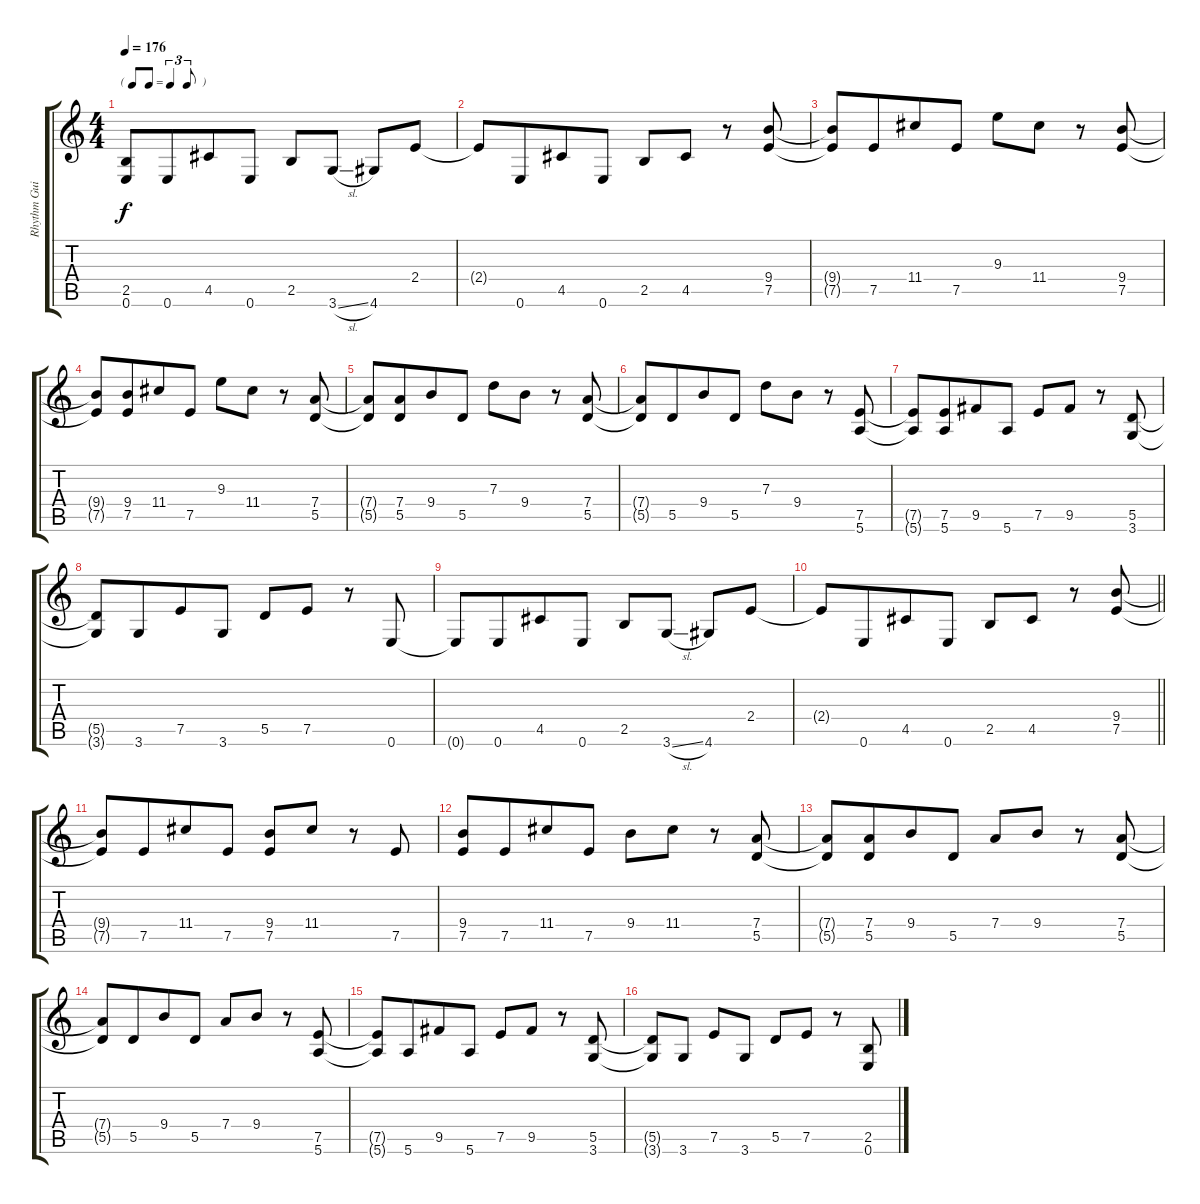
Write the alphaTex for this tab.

\track ("Rhythm Guitar" "Rhythm Gui") {instrument overdrivenguitar}
\staff {score tabs}
\tuning (E4 B3 G3 D3 A2 E2) {hide}
\ts (4 4)
\tf triplet8th
\tempo 176
\clef g2
\ks c
(2.5{t} 0.6{t}).8{dy f} 0.6.8{beam merge} 4.5.8 0.6.8 2.5.8 3.6{sl}.8 4.6.8 2.4.8 |
2.4{t}.8 0.6.8{beam merge} 4.5.8 0.6.8 2.5.8 4.5.8 r.8 (9.4 7.5).8 |
(9.4{t} 7.5{t}).8 7.5.8{beam merge} 11.4.8 7.5.8 9.3.8 11.4.8 r.8 (9.4 7.5).8 |
(9.4{t} 7.5{t}).8 (9.4 7.5).8{beam merge} 11.4.8 7.5.8 9.3.8 11.4.8 r.8 (7.4 5.5).8 |
(7.4{t} 5.5{t}).8 (7.4 5.5).8{beam merge} 9.4.8 5.5.8 7.3.8 9.4.8 r.8 (7.4 5.5).8 |
(7.4{t} 5.5{t}).8 5.5.8{beam merge} 9.4.8 5.5.8 7.3.8 9.4.8 r.8 (7.5 5.6).8 |
(7.5{t} 5.6{t}).8 (7.5 5.6).8{beam merge} 9.5.8 5.6.8 7.5.8 9.5.8 r.8 (5.5 3.6).8 |
(5.5{t} 3.6{t}).8 3.6.8{beam merge} 7.5.8 3.6.8 5.5.8 7.5.8 r.8 0.6.8 |
0.6{t}.8 0.6.8{beam merge} 4.5.8 0.6.8 2.5.8 3.6{sl}.8 4.6.8 2.4.8 |
\barLineRight lightlight
2.4{t}.8 0.6.8{beam merge} 4.5.8 0.6.8 2.5.8 4.5.8 r.8 (9.4 7.5).8 |
(9.4{t} 7.5{t}).8 7.5.8{beam merge} 11.4.8 7.5.8 (9.4 7.5).8 11.4.8 r.8 7.5.8 |
(9.4 7.5).8 7.5.8{beam merge} 11.4.8 7.5.8 9.4.8 11.4.8 r.8 (7.4 5.5).8 |
(7.4{t} 5.5{t}).8 (7.4 5.5).8{beam merge} 9.4.8 5.5.8{beam split} 7.4.8 9.4.8 r.8 (7.4 5.5).8 |
(7.4{t} 5.5{t}).8 5.5.8{beam merge} 9.4.8 5.5.8 7.4.8 9.4.8 r.8 (7.5 5.6).8 |
(7.5{t} 5.6{t}).8 5.6.8{beam merge} 9.5.8 5.6.8 7.5.8 9.5.8 r.8 (5.5 3.6).8 |
(5.5{t} 3.6{t}).8 3.6.8 7.5.8 3.6.8 5.5.8 7.5.8 r.8 (2.5 0.6).8
